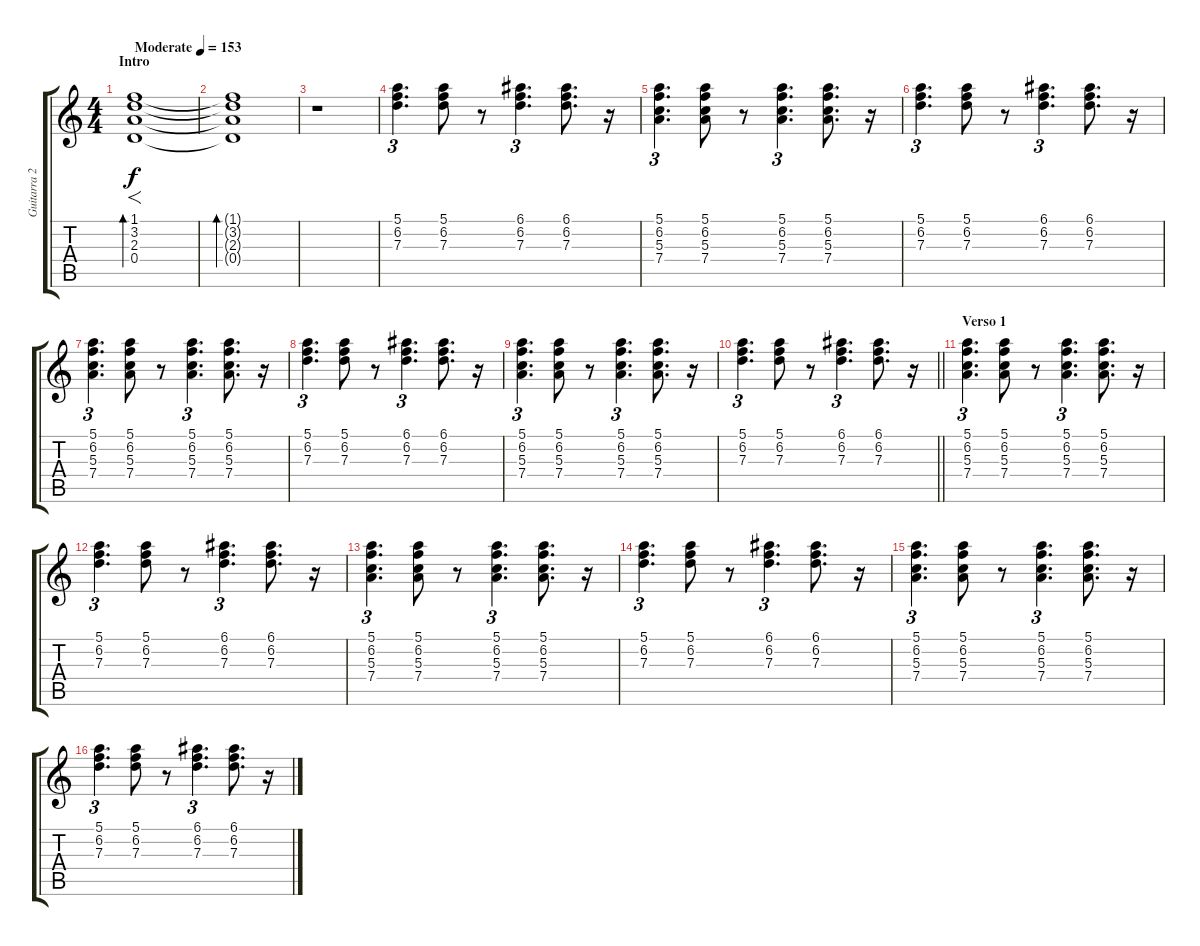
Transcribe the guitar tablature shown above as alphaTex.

\track ("Guitarra 2 (Dani Mezquita)" "Guitarra 2") {instrument electricguitarmuted}
\staff {score tabs}
\tuning (E4 B3 G3 D3 A2 E2) {hide}
\ts (4 4)
\section ("" "Intro")
\tempo (153 "Moderate")
\clef g2
\ks c
(1.1 3.2 2.3 0.4).1{f bd 120 dy f instrument electricguitarmuted} |
(1.1{t} 3.2{t} 2.3{t} 0.4{t}).1{bd 120} |
r.1 |
(5.1 6.2 7.3).4{d tu (3 2)} (5.1 6.2 7.3).8 r.8 (6.1 6.2 7.3).4{d tu (3 2)} (6.1 6.2 7.3).8{d} r.16 |
(5.1 6.2 5.3 7.4).4{d tu (3 2)} (5.1 6.2 5.3 7.4).8 r.8 (5.1 6.2 5.3 7.4).4{d tu (3 2)} (5.1 6.2 5.3 7.4).8{d} r.16 |
(5.1 6.2 7.3).4{d tu (3 2)} (5.1 6.2 7.3).8 r.8 (6.1 6.2 7.3).4{d tu (3 2)} (6.1 6.2 7.3).8{d} r.16 |
(5.1 6.2 5.3 7.4).4{d tu (3 2)} (5.1 6.2 5.3 7.4).8 r.8 (5.1 6.2 5.3 7.4).4{d tu (3 2)} (5.1 6.2 5.3 7.4).8{d} r.16 |
(5.1 6.2 7.3).4{d tu (3 2)} (5.1 6.2 7.3).8 r.8 (6.1 6.2 7.3).4{d tu (3 2)} (6.1 6.2 7.3).8{d} r.16 |
(5.1 6.2 5.3 7.4).4{d tu (3 2)} (5.1 6.2 5.3 7.4).8 r.8 (5.1 6.2 5.3 7.4).4{d tu (3 2)} (5.1 6.2 5.3 7.4).8{d} r.16 |
\barLineRight lightlight
(5.1 6.2 7.3).4{d tu (3 2)} (5.1 6.2 7.3).8 r.8 (6.1 6.2 7.3).4{d tu (3 2)} (6.1 6.2 7.3).8{d} r.16 |
\section ("" "Verso 1")
(5.1 6.2 5.3 7.4).4{d tu (3 2)} (5.1 6.2 5.3 7.4).8 r.8 (5.1 6.2 5.3 7.4).4{d tu (3 2)} (5.1 6.2 5.3 7.4).8{d} r.16 |
(5.1 6.2 7.3).4{d tu (3 2)} (5.1 6.2 7.3).8 r.8 (6.1 6.2 7.3).4{d tu (3 2)} (6.1 6.2 7.3).8{d} r.16 |
(5.1 6.2 5.3 7.4).4{d tu (3 2)} (5.1 6.2 5.3 7.4).8 r.8 (5.1 6.2 5.3 7.4).4{d tu (3 2)} (5.1 6.2 5.3 7.4).8{d} r.16 |
(5.1 6.2 7.3).4{d tu (3 2)} (5.1 6.2 7.3).8 r.8 (6.1 6.2 7.3).4{d tu (3 2)} (6.1 6.2 7.3).8{d} r.16 |
(5.1 6.2 5.3 7.4).4{d tu (3 2)} (5.1 6.2 5.3 7.4).8 r.8 (5.1 6.2 5.3 7.4).4{d tu (3 2)} (5.1 6.2 5.3 7.4).8{d} r.16 |
(5.1 6.2 7.3).4{d tu (3 2)} (5.1 6.2 7.3).8 r.8 (6.1 6.2 7.3).4{d tu (3 2)} (6.1 6.2 7.3).8{d} r.16
